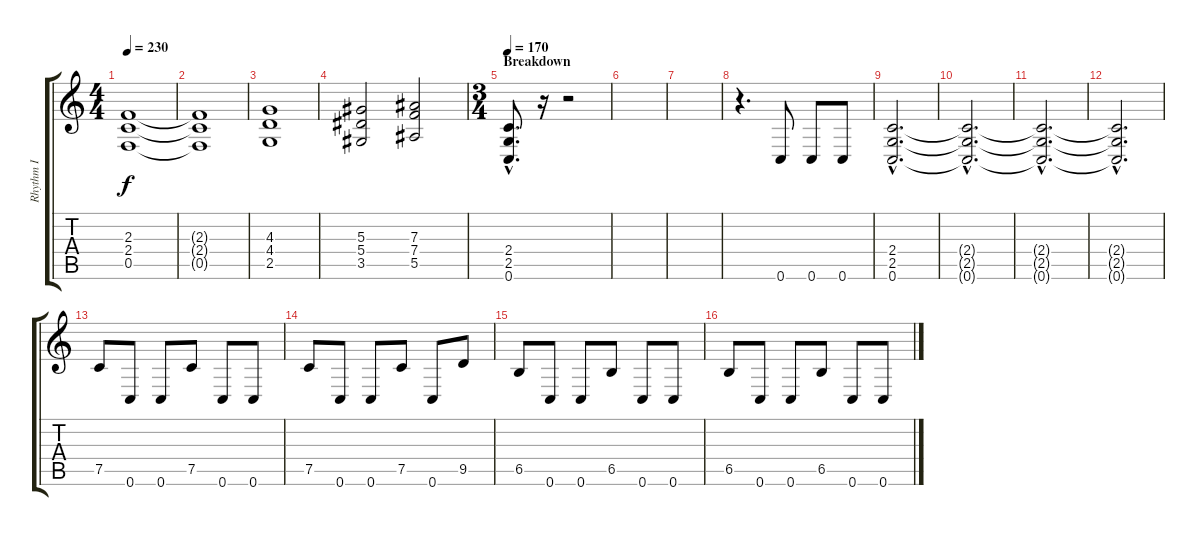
\track ("Rhythm I" "Rhythm I") {instrument distortionguitar}
\staff {score tabs}
\tuning (C4 G3 Eb3 Bb2 F2 C2) {hide}
\ts (4 4)
\tempo 230
\clef g2
\ks c
(2.3 2.4 0.5).1{dy f} |
(2.3{t} 2.4{t} 0.5{t}).1 |
(4.3 4.4 2.5).1 |
(5.3 5.4 3.5).2 (7.3 7.4 5.5).2 |
\ts (3 4)
\section ("" "Breakdown")
\tempo 170
(2.4{hac} 2.5{hac} 0.6{hac}).8{d} r.16 r.2 |
|
|
r.4{d} 0.6.8 0.6.8 0.6.8 |
(2.4{hac} 2.5{hac} 0.6{hac}).2{d} |
(2.4{hac t} 2.5{hac t} 0.6{hac t}).2{d} |
(2.4{hac t} 2.5{hac t} 0.6{hac t}).2{d} |
(2.4{hac t} 2.5{hac t} 0.6{hac t}).2{d} |
7.5.8 0.6.8 0.6.8 7.5.8 0.6.8 0.6.8 |
7.5.8 0.6.8 0.6.8 7.5.8 0.6.8 9.5.8 |
6.5.8 0.6.8 0.6.8 6.5.8 0.6.8 0.6.8 |
6.5.8 0.6.8 0.6.8 6.5.8 0.6.8 0.6.8
